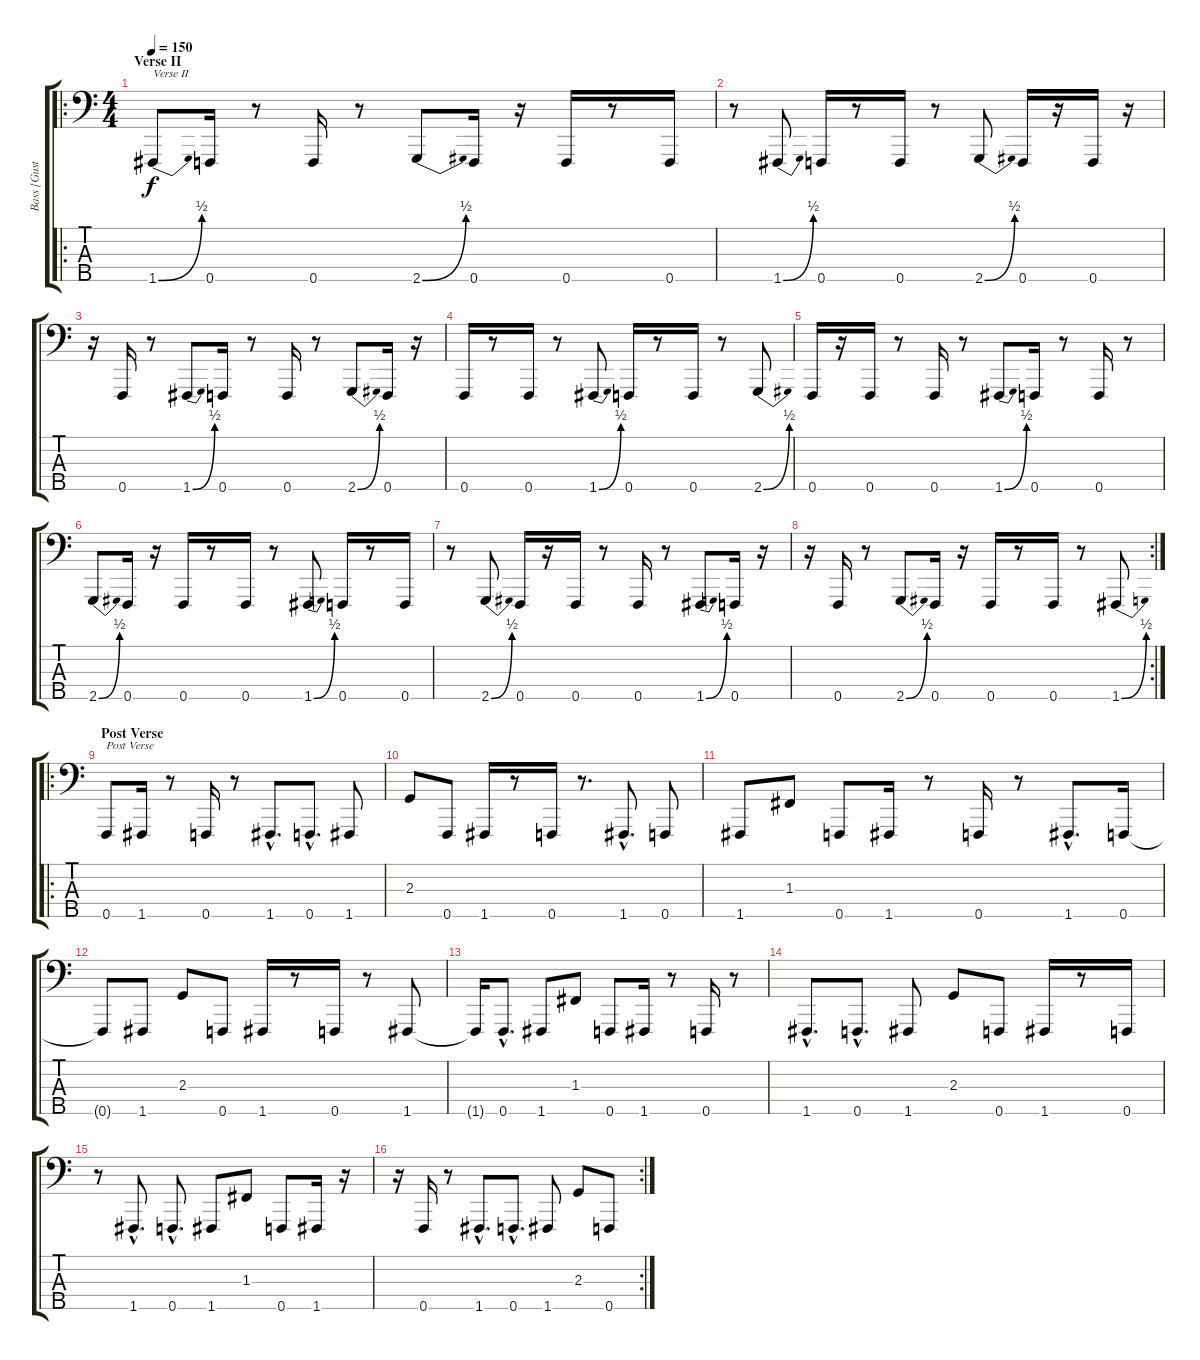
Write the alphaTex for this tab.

\track ("Bass [Gustaf Hielm]" "Bass [Gust") {instrument electricbasspick}
\staff {score tabs}
\tuning (Eb2 Bb1 F1 C1 F0) {hide}
\ro
\ts (4 4)
\section ("" "Verse II")
\tempo 150
\clef f4
\ks c
1.5{be (bend 0 0 60 2)}.8{txt "Verse II" dy f} 0.5.16 r.8 0.5.16 r.8 2.5{be (bend 0 0 60 2)}.8 0.5.16 r.16 0.5.16 r.8 0.5.16 |
r.8 1.5{be (bend 0 0 60 2)}.8 0.5.16 r.8 0.5.16 r.8 2.5{be (bend 0 0 60 2)}.8 0.5.16 r.16 0.5.16 r.16 |
r.16 0.5.16 r.8 1.5{be (bend 0 0 60 2)}.8 0.5.16 r.8 0.5.16 r.8 2.5{be (bend 0 0 60 2)}.8 0.5.16 r.16 |
0.5.16 r.8 0.5.16 r.8 1.5{be (bend 0 0 60 2)}.8 0.5.16 r.8 0.5.16 r.8 2.5{be (bend 0 0 60 2)}.8 |
0.5.16 r.16 0.5.16 r.8 0.5.16 r.8 1.5{be (bend 0 0 60 2)}.8 0.5.16 r.8 0.5.16 r.8 |
2.5{be (bend 0 0 60 2)}.8 0.5.16 r.16 0.5.16 r.8 0.5.16 r.8 1.5{be (bend 0 0 60 2)}.8 0.5.16 r.8 0.5.16 |
r.8 2.5{be (bend 0 0 60 2)}.8 0.5.16 r.16 0.5.16 r.8 0.5.16 r.8 1.5{be (bend 0 0 60 2)}.8 0.5.16 r.16 |
\rc 2
r.16 0.5.16 r.8 2.5{be (bend 0 0 60 2)}.8 0.5.16 r.16 0.5.16 r.8 0.5.16 r.8 1.5{be (bend 0 0 60 2)}.8 |
\ro
\section ("" "Post Verse")
0.5.8{txt "Post Verse"} 1.5.16 r.8 0.5.16 r.8 1.5{hac}.8{d} 0.5{hac}.8{d} 1.5.8 |
2.3.8 0.5.8 1.5.16 r.8 0.5.16 r.8{d} 1.5{hac}.8{d} 0.5.8 |
1.5.8 1.3.8 0.5.8 1.5.16 r.8 0.5.16 r.8 1.5{hac}.8{d} 0.5.16 |
0.5{t}.8 1.5.8 2.3.8 0.5.8 1.5.16 r.8 0.5.16 r.8 1.5.8 |
1.5{t}.16 0.5{hac}.8{d} 1.5.8 1.3.8 0.5.8 1.5.16 r.8 0.5.16 r.8 |
1.5{hac}.8{d} 0.5{hac}.8{d} 1.5.8 2.3.8 0.5.8 1.5.16 r.8 0.5.16 |
r.8 1.5{hac}.8{d} 0.5{hac}.8{d} 1.5.8 1.3.8 0.5.8 1.5.16 r.16 |
\rc 2
r.16 0.5.16 r.8 1.5{hac}.8{d} 0.5{hac}.8{d} 1.5.8 2.3.8 0.5.8
